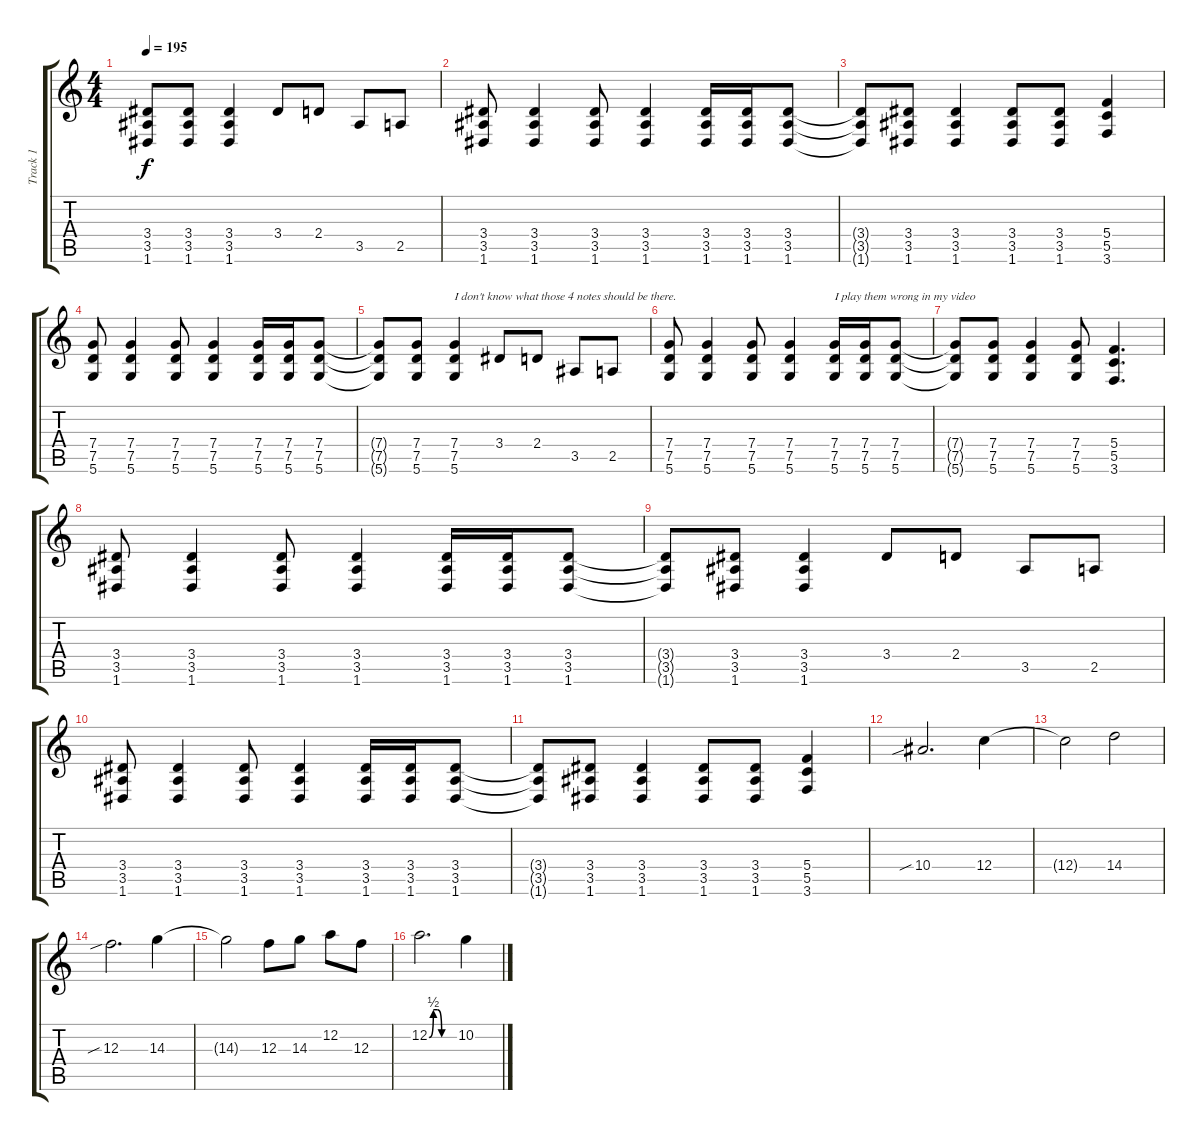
\track ("Track 1" "Track 1") {instrument distortionguitar}
\staff {score tabs}
\tuning (D4 A3 F3 C3 G2 D2) {hide}
\ts (4 4)
\tempo 195
\clef g2
\ks c
(3.4{t} 3.5{t} 1.6{t}).8{dy f} (3.4 3.5 1.6).8 (3.4 3.5 1.6).4 3.4.8 2.4.8 3.5.8 2.5.8 |
(3.4 3.5 1.6).8 (3.4 3.5 1.6).4 (3.4 3.5 1.6).8 (3.4 3.5 1.6).4 (3.4 3.5 1.6).16 (3.4 3.5 1.6).16 (3.4 3.5 1.6).8 |
(3.4{t} 3.5{t} 1.6{t}).8 (3.4 3.5 1.6).8 (3.4 3.5 1.6).4 (3.4 3.5 1.6).8 (3.4 3.5 1.6).8 (5.4 5.5 3.6).4 |
(7.4 7.5 5.6).8 (7.4 7.5 5.6).4 (7.4 7.5 5.6).8 (7.4 7.5 5.6).4 (7.4 7.5 5.6).16 (7.4 7.5 5.6).16 (7.4 7.5 5.6).8 |
(7.4{t} 7.5{t} 5.6{t}).8 (7.4 7.5 5.6).8 (7.4 7.5 5.6).4{txt "I don't know what those 4 notes should be there."} 3.4.8 2.4.8 3.5.8 2.5.8 |
(7.4 7.5 5.6).8 (7.4 7.5 5.6).4 (7.4 7.5 5.6).8 (7.4 7.5 5.6).4 (7.4 7.5 5.6).16{txt "I play them wrong in my video"} (7.4 7.5 5.6).16 (7.4 7.5 5.6).8 |
(7.4{t} 7.5{t} 5.6{t}).8 (7.4 7.5 5.6).8 (7.4 7.5 5.6).4 (7.4 7.5 5.6).8 (5.4 5.5 3.6).4{d} |
(3.4 3.5 1.6).8 (3.4 3.5 1.6).4 (3.4 3.5 1.6).8 (3.4 3.5 1.6).4 (3.4 3.5 1.6).16 (3.4 3.5 1.6).16 (3.4 3.5 1.6).8 |
(3.4{t} 3.5{t} 1.6{t}).8 (3.4 3.5 1.6).8 (3.4 3.5 1.6).4 3.4.8 2.4.8 3.5.8 2.5.8 |
(3.4 3.5 1.6).8 (3.4 3.5 1.6).4 (3.4 3.5 1.6).8 (3.4 3.5 1.6).4 (3.4 3.5 1.6).16 (3.4 3.5 1.6).16 (3.4 3.5 1.6).8 |
(3.4{t} 3.5{t} 1.6{t}).8 (3.4 3.5 1.6).8 (3.4 3.5 1.6).4 (3.4 3.5 1.6).8 (3.4 3.5 1.6).8 (5.4 5.5 3.6).4 |
10.4{sib}.2{d} 12.4.4 |
12.4{t}.2 14.4.2 |
12.3{sib}.2{d} 14.3.4 |
14.3{t}.2 12.3.8 14.3.8 12.2.8 12.3.8 |
12.2{be (custom 0 0 10 2 20 2 30 0 60 0)}.2{d} 10.2.4
